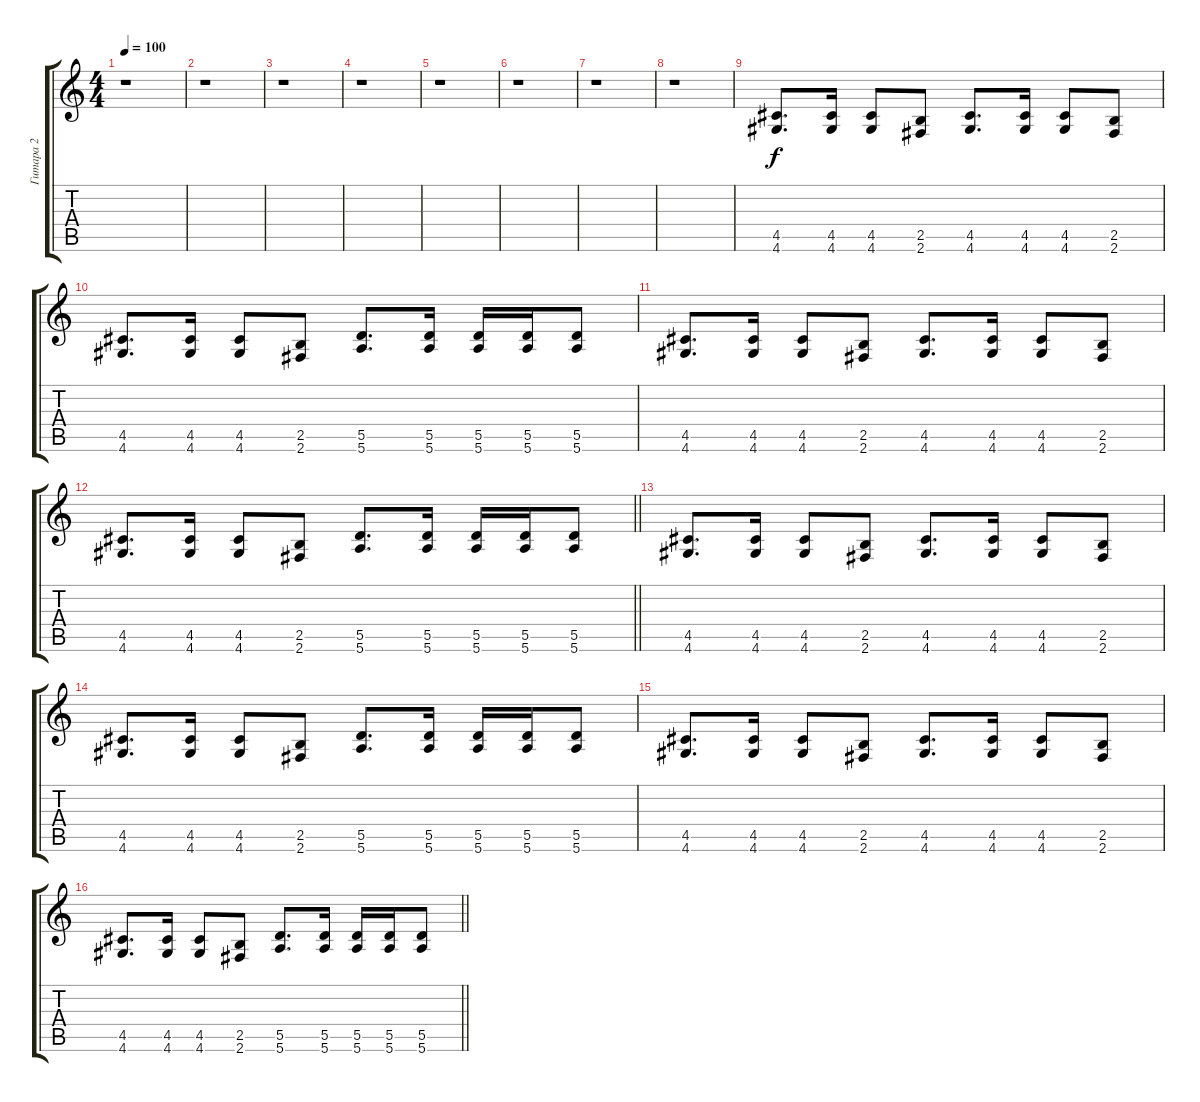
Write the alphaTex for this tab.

\track ("Гитара 2" "Гитара 2") {instrument overdrivenguitar}
\staff {score tabs}
\tuning (E4 B3 G3 D3 A2 E2) {hide}
\ts (4 4)
\tempo 100
\clef g2
\ks c
r.1{dy f} |
r.1 |
r.1 |
r.1 |
r.1 |
r.1 |
r.1 |
r.1 |
(4.5 4.6).8{d volume 13} (4.5 4.6).16 (4.5 4.6).8 (2.5 2.6).8 (4.5 4.6).8{d} (4.5 4.6).16 (4.5 4.6).8 (2.5 2.6).8 |
(4.5 4.6).8{d} (4.5 4.6).16 (4.5 4.6).8 (2.5 2.6).8 (5.5 5.6).8{d} (5.5 5.6).16 (5.5 5.6).16 (5.5 5.6).16 (5.5 5.6).8 |
(4.5 4.6).8{d} (4.5 4.6).16 (4.5 4.6).8 (2.5 2.6).8 (4.5 4.6).8{d} (4.5 4.6).16 (4.5 4.6).8 (2.5 2.6).8 |
\barLineRight lightlight
(4.5 4.6).8{d} (4.5 4.6).16 (4.5 4.6).8 (2.5 2.6).8 (5.5 5.6).8{d} (5.5 5.6).16 (5.5 5.6).16 (5.5 5.6).16 (5.5 5.6).8 |
(4.5 4.6).8{d} (4.5 4.6).16 (4.5 4.6).8 (2.5 2.6).8 (4.5 4.6).8{d} (4.5 4.6).16 (4.5 4.6).8 (2.5 2.6).8 |
(4.5 4.6).8{d} (4.5 4.6).16 (4.5 4.6).8 (2.5 2.6).8 (5.5 5.6).8{d} (5.5 5.6).16 (5.5 5.6).16 (5.5 5.6).16 (5.5 5.6).8 |
(4.5 4.6).8{d} (4.5 4.6).16 (4.5 4.6).8 (2.5 2.6).8 (4.5 4.6).8{d} (4.5 4.6).16 (4.5 4.6).8 (2.5 2.6).8 |
\barLineRight lightlight
(4.5 4.6).8{d} (4.5 4.6).16 (4.5 4.6).8 (2.5 2.6).8 (5.5 5.6).8{d} (5.5 5.6).16 (5.5 5.6).16 (5.5 5.6).16 (5.5 5.6).8
